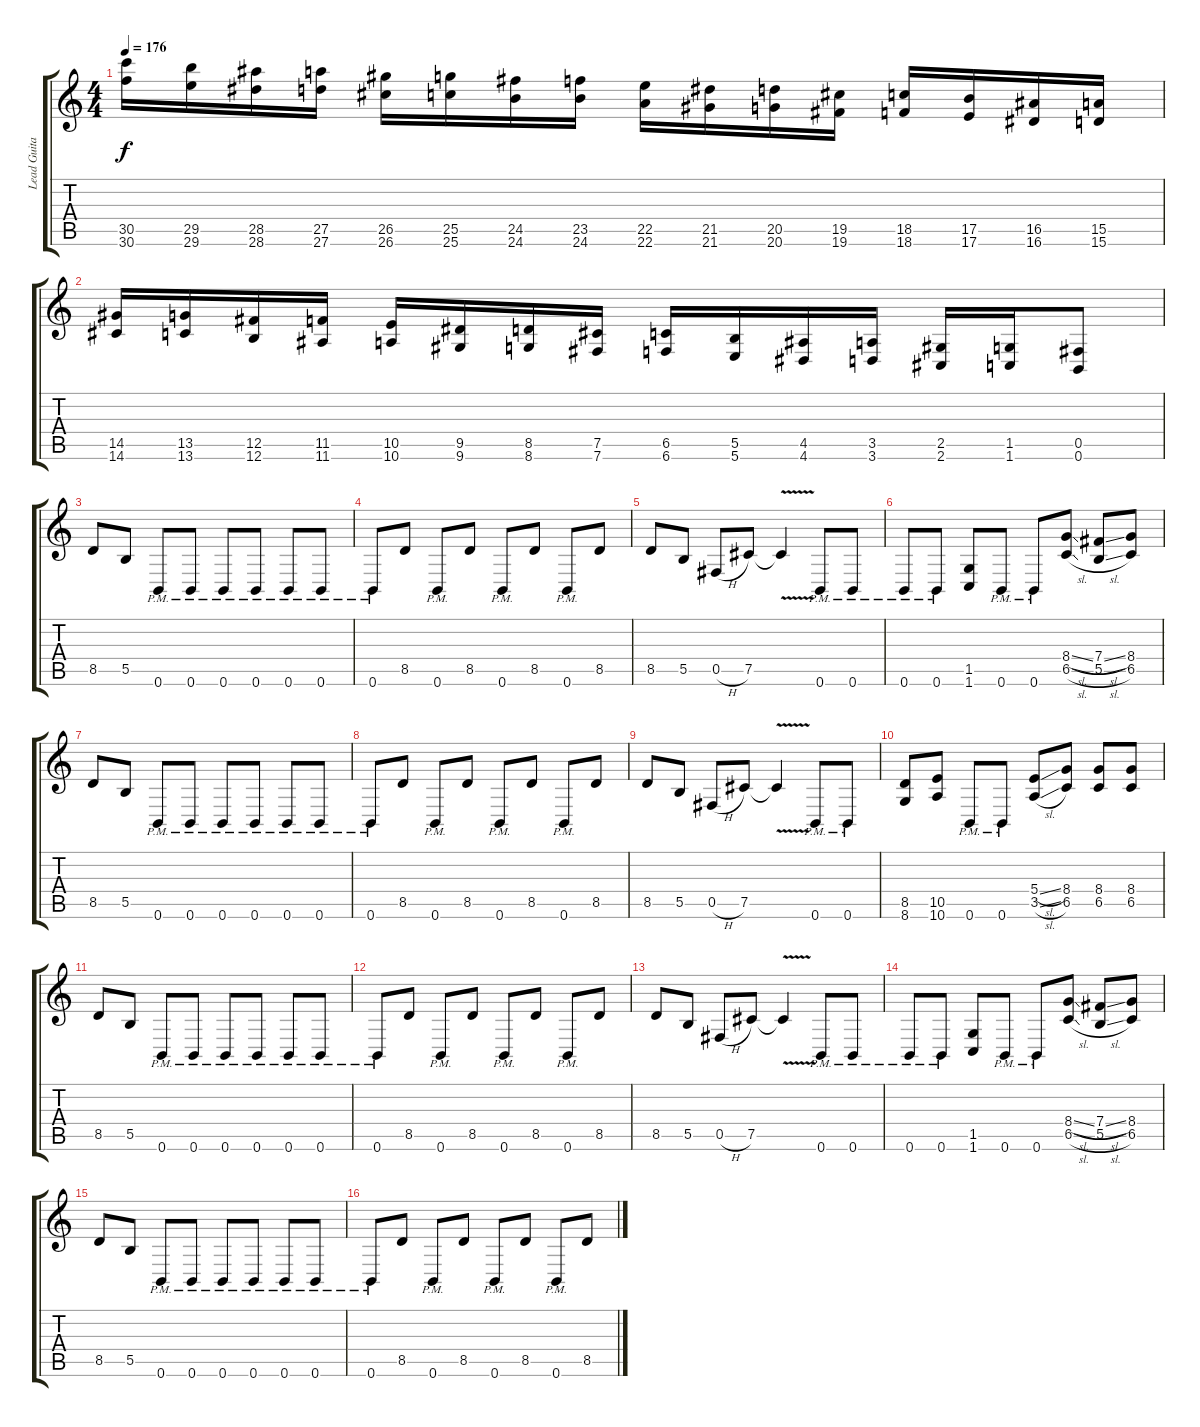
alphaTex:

\track ("Lead Guitar" "Lead Guita") {instrument distortionguitar}
\staff {score tabs}
\tuning (Db4 Ab3 E3 B2 Gb2 B1) {hide}
\ts (4 4)
\tempo 176
\clef g2
\ks c
(30.5 30.6).16{dy f volume 16 instrument guitarfretnoise} (29.5 29.6).16 (28.5 28.6).16 (27.5 27.6).16 (26.5 26.6).16 (25.5 25.6).16 (24.5 24.6).16 (23.5 24.6).16 (22.5 22.6).16 (21.5 21.6).16 (20.5 20.6).16 (19.5 19.6).16 (18.5 18.6).16 (17.5 17.6).16 (16.5 16.6).16 (15.5 15.6).16 |
(14.5 14.6).16 (13.5 13.6).16 (12.5 12.6).16 (11.5 11.6).16 (10.5 10.6).16 (9.5 9.6).16 (8.5 8.6).16 (7.5 7.6).16 (6.5 6.6).16 (5.5 5.6).16 (4.5 4.6).16 (3.5 3.6).16 (2.5 2.6).16 (1.5 1.6).16 (0.5 0.6).8 |
8.5.8{volume 12 instrument distortionguitar} 5.5.8 0.6{pm}.8 0.6{pm}.8 0.6{pm}.8 0.6{pm}.8 0.6{pm}.8 0.6{pm}.8 |
0.6{pm}.8 8.5.8 0.6{pm}.8 8.5.8 0.6{pm}.8 8.5.8 0.6{pm}.8 8.5.8 |
8.5.8 5.5.8 0.5{h}.8 7.5.8 7.5{v t}.4 0.6{pm}.8 0.6{pm}.8 |
0.6{pm}.8 0.6{pm}.8 (1.5 1.6).8 0.6{pm}.8 0.6{pm}.8 (8.4{sl} 6.5{sl}).8 (7.4{sl} 5.5{sl}).8 (8.4 6.5).8 |
8.5.8 5.5.8 0.6{pm}.8 0.6{pm}.8 0.6{pm}.8 0.6{pm}.8 0.6{pm}.8 0.6{pm}.8 |
0.6{pm}.8 8.5.8 0.6{pm}.8 8.5.8 0.6{pm}.8 8.5.8 0.6{pm}.8 8.5.8 |
8.5.8 5.5.8 0.5{h}.8 7.5.8 7.5{v t}.4 0.6{pm}.8 0.6{pm}.8 |
(8.5 8.6).8 (10.5 10.6).8 0.6{pm}.8 0.6{pm}.8 (5.4{sl} 3.5{sl}).8 (8.4 6.5).8 (8.4 6.5).8 (8.4 6.5).8 |
8.5.8 5.5.8 0.6{pm}.8 0.6{pm}.8 0.6{pm}.8 0.6{pm}.8 0.6{pm}.8 0.6{pm}.8 |
0.6{pm}.8 8.5.8 0.6{pm}.8 8.5.8 0.6{pm}.8 8.5.8 0.6{pm}.8 8.5.8 |
8.5.8 5.5.8 0.5{h}.8 7.5.8 7.5{v t}.4 0.6{pm}.8 0.6{pm}.8 |
0.6{pm}.8 0.6{pm}.8 (1.5 1.6).8 0.6{pm}.8 0.6{pm}.8 (8.4{sl} 6.5{sl}).8 (7.4{sl} 5.5{sl}).8 (8.4 6.5).8 |
8.5.8 5.5.8 0.6{pm}.8 0.6{pm}.8 0.6{pm}.8 0.6{pm}.8 0.6{pm}.8 0.6{pm}.8 |
0.6{pm}.8 8.5.8 0.6{pm}.8 8.5.8 0.6{pm}.8 8.5.8 0.6{pm}.8 8.5.8
